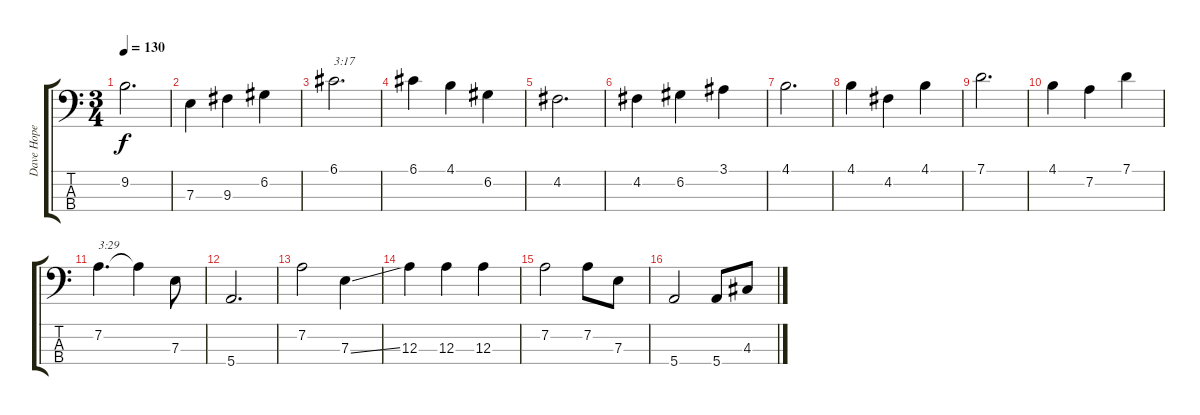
\track ("Dave Hope (Bass)" "Dave Hope ") {instrument electricbasspick}
\staff {score tabs}
\tuning (G2 D2 A1 E1) {hide}
\ts (3 4)
\tempo 130
\clef f4
\ks c
9.2.2{d dy f} |
7.3.4 9.3.4 6.2.4 |
6.1.2{d txt "3:17"} |
6.1.4 4.1.4 6.2.4 |
4.2.2{d} |
4.2.4 6.2.4 3.1.4 |
4.1.2{d} |
4.1.4 4.2.4 4.1.4 |
7.1.2{d} |
4.1.4 7.2.4 7.1.4 |
7.2.4{d txt "3:29"} 7.2{t}.4 7.3.8 |
5.4.2{d} |
7.2.2 7.3{ss}.4 |
12.3.4 12.3.4 12.3.4 |
7.2.2 7.2.8 7.3.8 |
5.4.2 5.4.8 4.3.8
